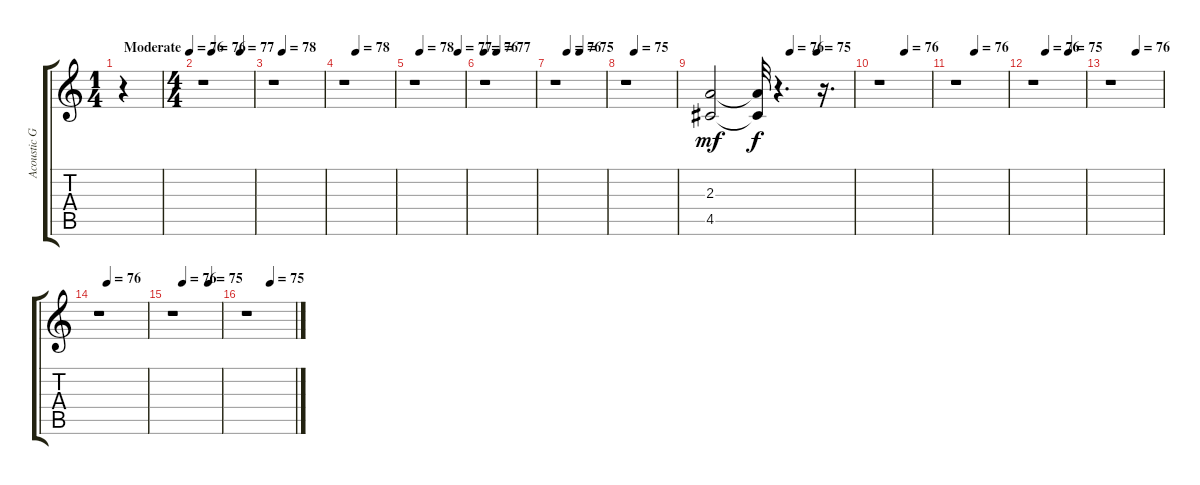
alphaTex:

\track ("Acoustic Guitar (steel)" "Acoustic G") {instrument acousticguitarsteel}
\staff {score tabs}
\tuning (E4 B3 G3 D3 A2 E2) {hide}
\ts (1 4)
\tempo (76 "Moderate")
\clef g2
\ks c
r.4{dy mf instrument acousticguitarsteel} |
\ts (4 4)
\tempo (76 0.1875)
\tempo (77 0.75)
r.1 |
\tempo (78 0.1875)
r.1 |
\tempo (78 0.25)
r.1 |
\tempo (78 0.125)
\tempo (77 0.875)
r.1 |
\tempo 76
\tempo (77 0.25)
r.1 |
\tempo (76 0.25)
\tempo (75 0.5)
r.1 |
\tempo (75 0.1875)
r.1 |
\tempo (76 0.5625)
\tempo (75 0.75)
(2.3 4.5).2 (2.3{t} 4.5{t}).32{dy f} r.4{d} r.16{d} |
\tempo (76 0.5)
r.1 |
\tempo (76 0.375)
r.1 |
\tempo (76 0.25)
\tempo (75 0.6875)
r.1 |
\tempo (76 0.5)
r.1 |
\tempo (76 0.1875)
r.1 |
\tempo (76 0.21875)
\tempo (75 0.75)
r.1 |
\tempo (75 0.5)
r.1
